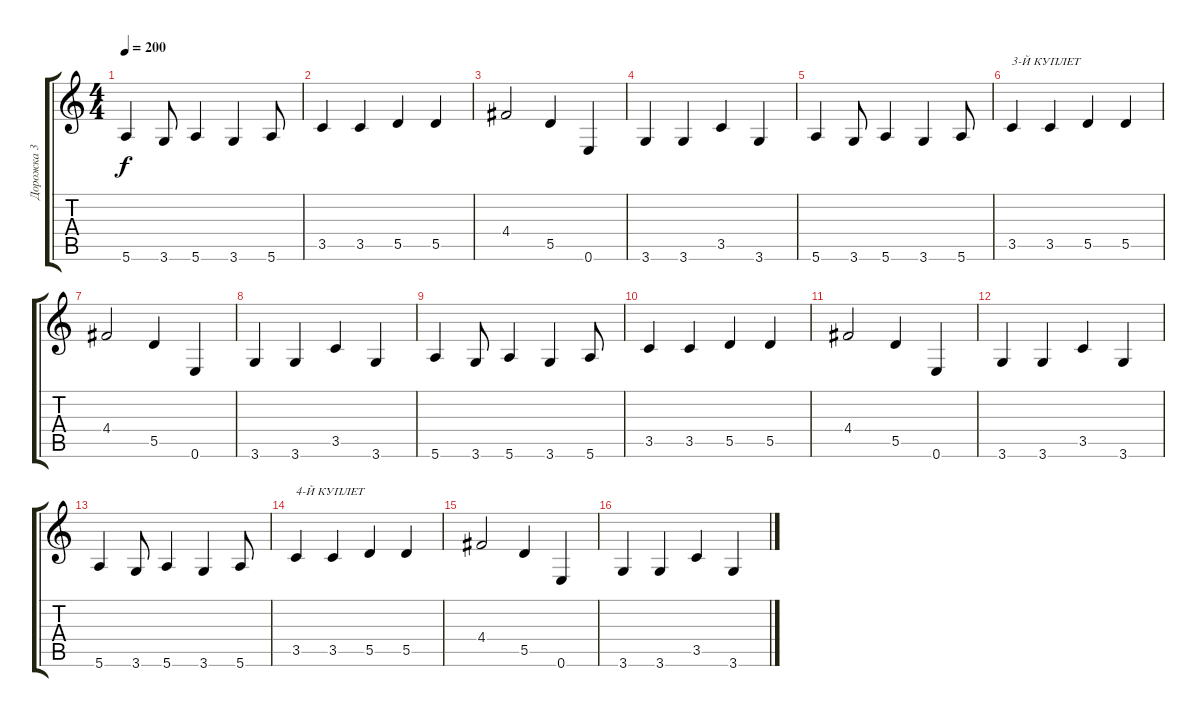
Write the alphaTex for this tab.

\track ("Дорожка 3" "Дорожка 3") {instrument acousticguitarsteel}
\staff {score tabs}
\tuning (E4 B3 G3 D3 A2 E2) {hide}
\ts (4 4)
\tempo 200
\clef g2
\ks c
5.6.4{dy f} 3.6.8 5.6.4 3.6.4 5.6.8 |
3.5.4 3.5.4 5.5.4 5.5.4 |
4.4.2 5.5.4 0.6.4 |
3.6.4 3.6.4 3.5.4 3.6.4 |
5.6.4 3.6.8 5.6.4 3.6.4 5.6.8 |
3.5.4{txt "3-Й КУПЛЕТ"} 3.5.4 5.5.4 5.5.4 |
4.4.2 5.5.4 0.6.4 |
3.6.4 3.6.4 3.5.4 3.6.4 |
5.6.4 3.6.8 5.6.4 3.6.4 5.6.8 |
3.5.4 3.5.4 5.5.4 5.5.4 |
4.4.2 5.5.4 0.6.4 |
3.6.4 3.6.4 3.5.4 3.6.4 |
5.6.4 3.6.8 5.6.4 3.6.4 5.6.8 |
3.5.4{txt "4-Й КУПЛЕТ"} 3.5.4 5.5.4 5.5.4 |
4.4.2 5.5.4 0.6.4 |
3.6.4 3.6.4 3.5.4 3.6.4
